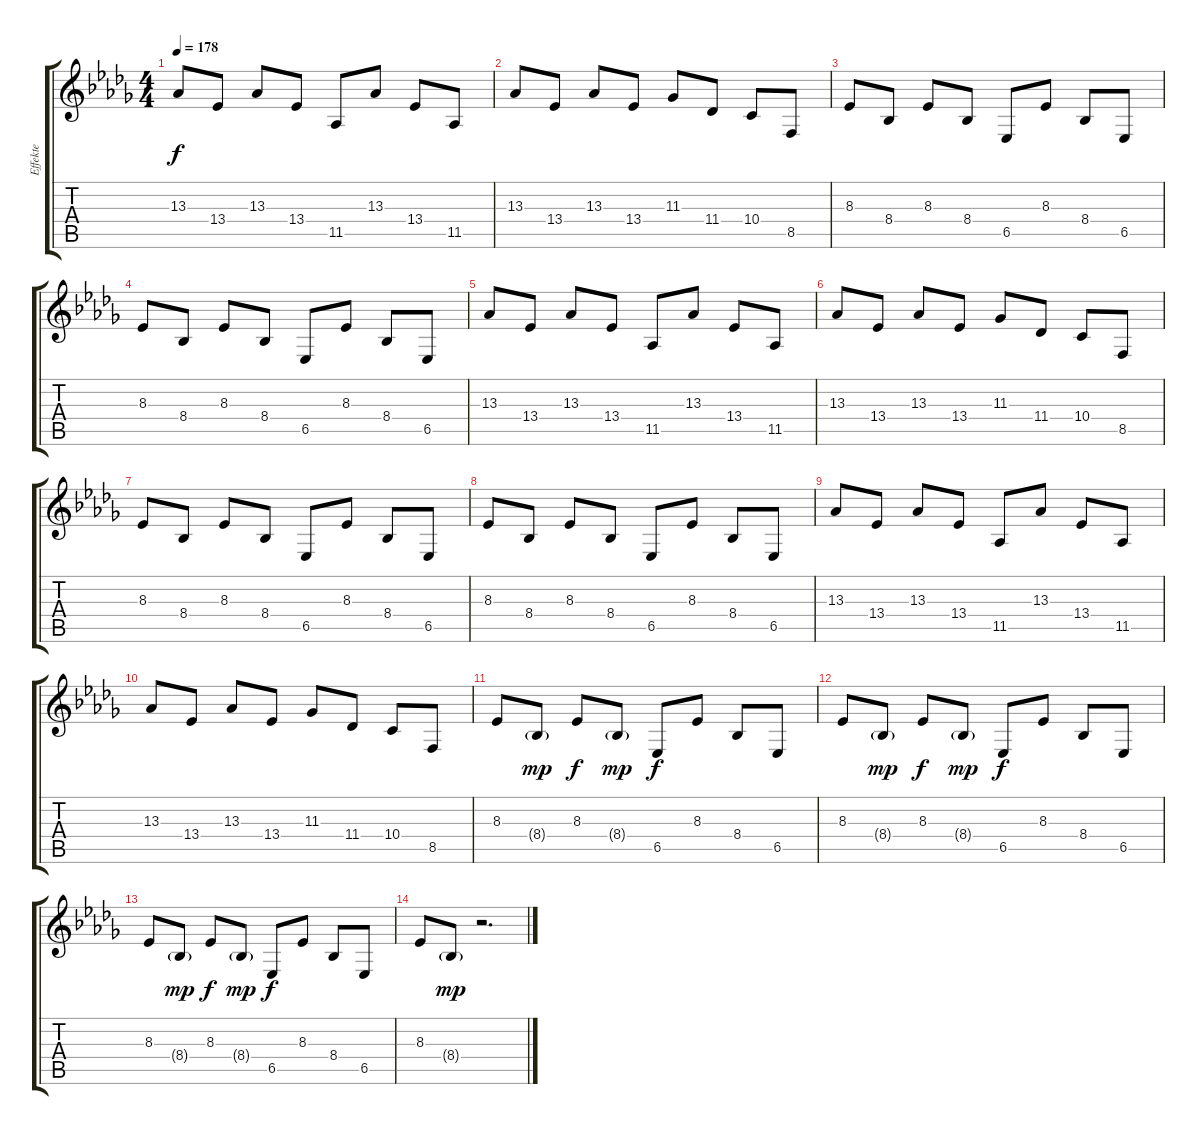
\track ("Effekte" "Effekte") {instrument lead5charang}
\staff {score tabs}
\tuning (E4 B3 G3 D3 A2 E2) {hide}
\ts (4 4)
\tempo 178
\clef g2
\ks db
13.3.8{dy f} 13.4.8 13.3.8 13.4.8 11.5.8 13.3.8 13.4.8 11.5.8 |
13.3.8 13.4.8 13.3.8 13.4.8 11.3.8 11.4.8 10.4.8 8.5.8 |
8.3.8 8.4.8 8.3.8 8.4.8 6.5.8 8.3.8 8.4.8 6.5.8 |
8.3.8 8.4.8 8.3.8 8.4.8 6.5.8 8.3.8 8.4.8 6.5.8 |
13.3.8 13.4.8 13.3.8 13.4.8 11.5.8 13.3.8 13.4.8 11.5.8 |
13.3.8 13.4.8 13.3.8 13.4.8 11.3.8 11.4.8 10.4.8 8.5.8 |
8.3.8 8.4.8 8.3.8 8.4.8 6.5.8 8.3.8 8.4.8 6.5.8 |
8.3.8 8.4.8 8.3.8 8.4.8 6.5.8 8.3.8 8.4.8 6.5.8 |
13.3.8 13.4.8 13.3.8 13.4.8 11.5.8 13.3.8 13.4.8 11.5.8 |
13.3.8 13.4.8 13.3.8 13.4.8 11.3.8 11.4.8 10.4.8 8.5.8 |
8.3.8 8.4{g}.8{dy mp} 8.3.8{dy f} 8.4{g}.8{dy mp} 6.5.8{dy f} 8.3.8 8.4.8 6.5.8 |
8.3.8 8.4{g}.8{dy mp} 8.3.8{dy f} 8.4{g}.8{dy mp} 6.5.8{dy f} 8.3.8 8.4.8 6.5.8 |
8.3.8 8.4{g}.8{dy mp} 8.3.8{dy f} 8.4{g}.8{dy mp} 6.5.8{dy f} 8.3.8 8.4.8 6.5.8 |
8.3.8 8.4{g}.8{dy mp} r.2{d}
